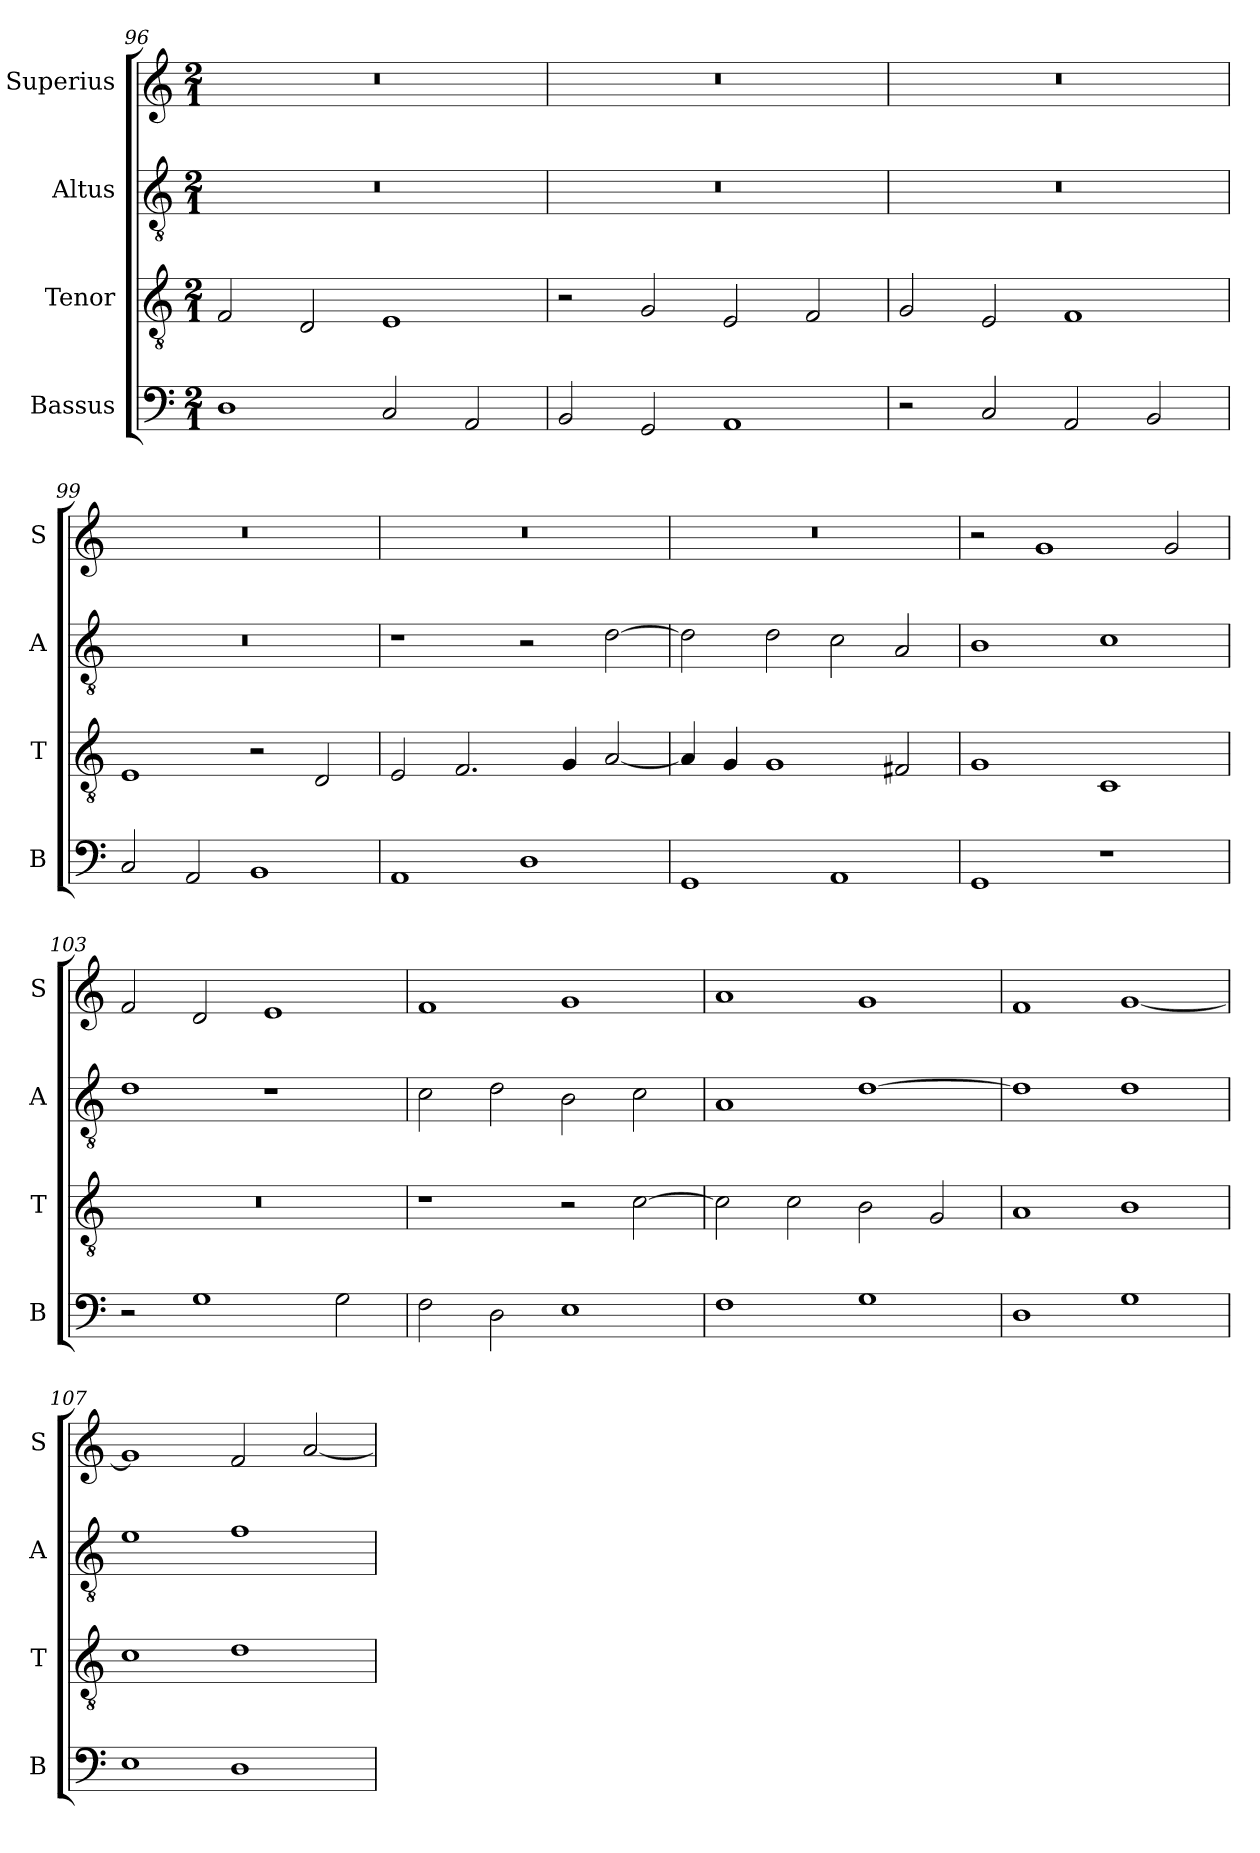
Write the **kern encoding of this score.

**kern	**kern	**kern	**kern
*part4	*part3	*part2	*part1
*staff4	*staff3	*staff2	*staff1
*I"Bassus	*I"Tenor	*I"Altus	*I"Superius
*I'B	*I'T	*I'A	*I'S
*clefF4	*clefGv2	*clefGv2	*clefG2
*k[]	*k[]	*k[]	*k[]
*C:	*C:	*C:	*C:
*M2/1	*M2/1	*M2/1	*M2/1
=96	=96	=96	=96
1D	2F	0r	0r
.	2D	.	.
2C	1E	.	.
2AA	.	.	.
=97	=97	=97	=97
2BB	2r	0r	0r
2GG	2G	.	.
1AA	2E	.	.
.	2F	.	.
=98	=98	=98	=98
2r	2G	0r	0r
2C	2E	.	.
2AA	1F	.	.
2BB	.	.	.
=99	=99	=99	=99
2C	1E	0r	0r
2AA	.	.	.
1BB	2r	.	.
.	2D	.	.
=100	=100	=100	=100
1AA	2E	1r	0r
.	2.F	.	.
1D	.	2r	.
.	4G	.	.
.	[2A	[2d	.
=101	=101	=101	=101
1GG	4A]	2d]	0r
.	4G	.	.
.	1G	2d	.
1AA	.	2c	.
.	2F#X	2A	.
=102	=102	=102	=102
1GG	1G	1B	2r
.	.	.	1g
1r	1C	1c	.
.	.	.	2g
=103	=103	=103	=103
2r	0r	1d	2f
1G	.	.	2d
.	.	1r	1e
2G	.	.	.
=104	=104	=104	=104
2F	1r	2c	1f
2D	.	2d	.
1E	2r	2B	1g
.	[2c	2c	.
=105	=105	=105	=105
1F	2c]	1A	1a
.	2c	.	.
1G	2B	[1d	1g
.	2G	.	.
=106	=106	=106	=106
1D	1A	1d]	1f
1G	1B	1d	[1g
=107	=107	=107	=107
1E	1c	1e	1g]
1D	1d	1f	2f
.	.	.	[2a
=	=	=	=
*-	*-	*-	*-
